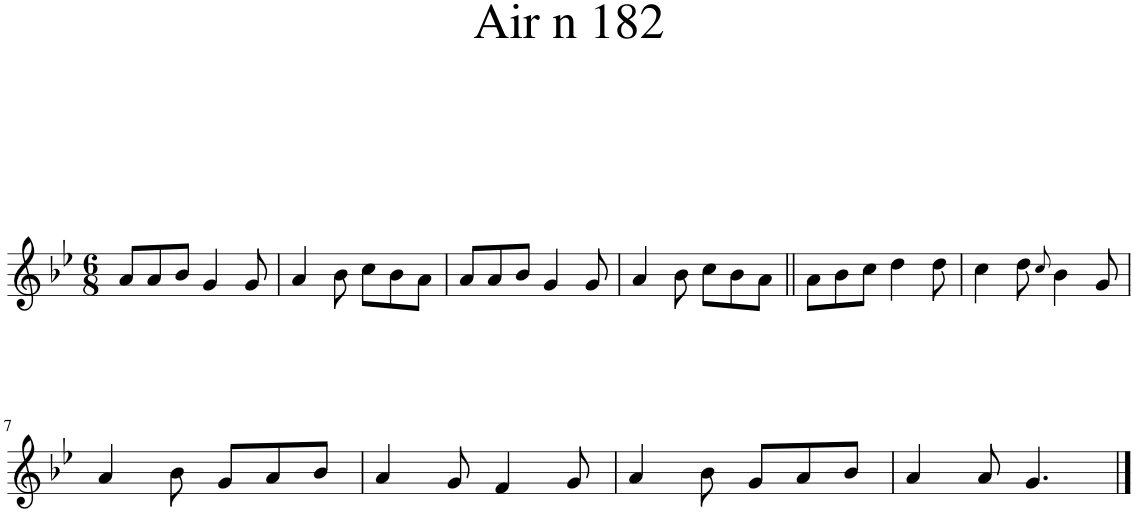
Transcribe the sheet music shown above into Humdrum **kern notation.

**kern
*part1
*staff1
*I"Piano
*I'Pno.
*clefG2
*k[b-e-]
*M6/8
=1
8a/L
8a/
8b-/J
4g/
8g/
=2
4a/
8b-\
8cc\L
8b-\
8a\J
=3
8a/L
8a/
8b-/J
4g/
8g/
=4
4a/
8b-\
8cc\L
8b-\
8a\J
=5||
8a\L
8b-\
8cc\J
4dd\
8dd\
=6
4cc\
8dd\
8qcc/
4b-\
8g/
!!LO:LB:g=z
=7
4a/
8b-\
8g/L
8a/
8b-/J
=8
4a/
8g/
4f/
8g/
=9
4a/
8b-\
8g/L
8a/
8b-/J
=10
4a/
8a/
4.g/
==
*-
